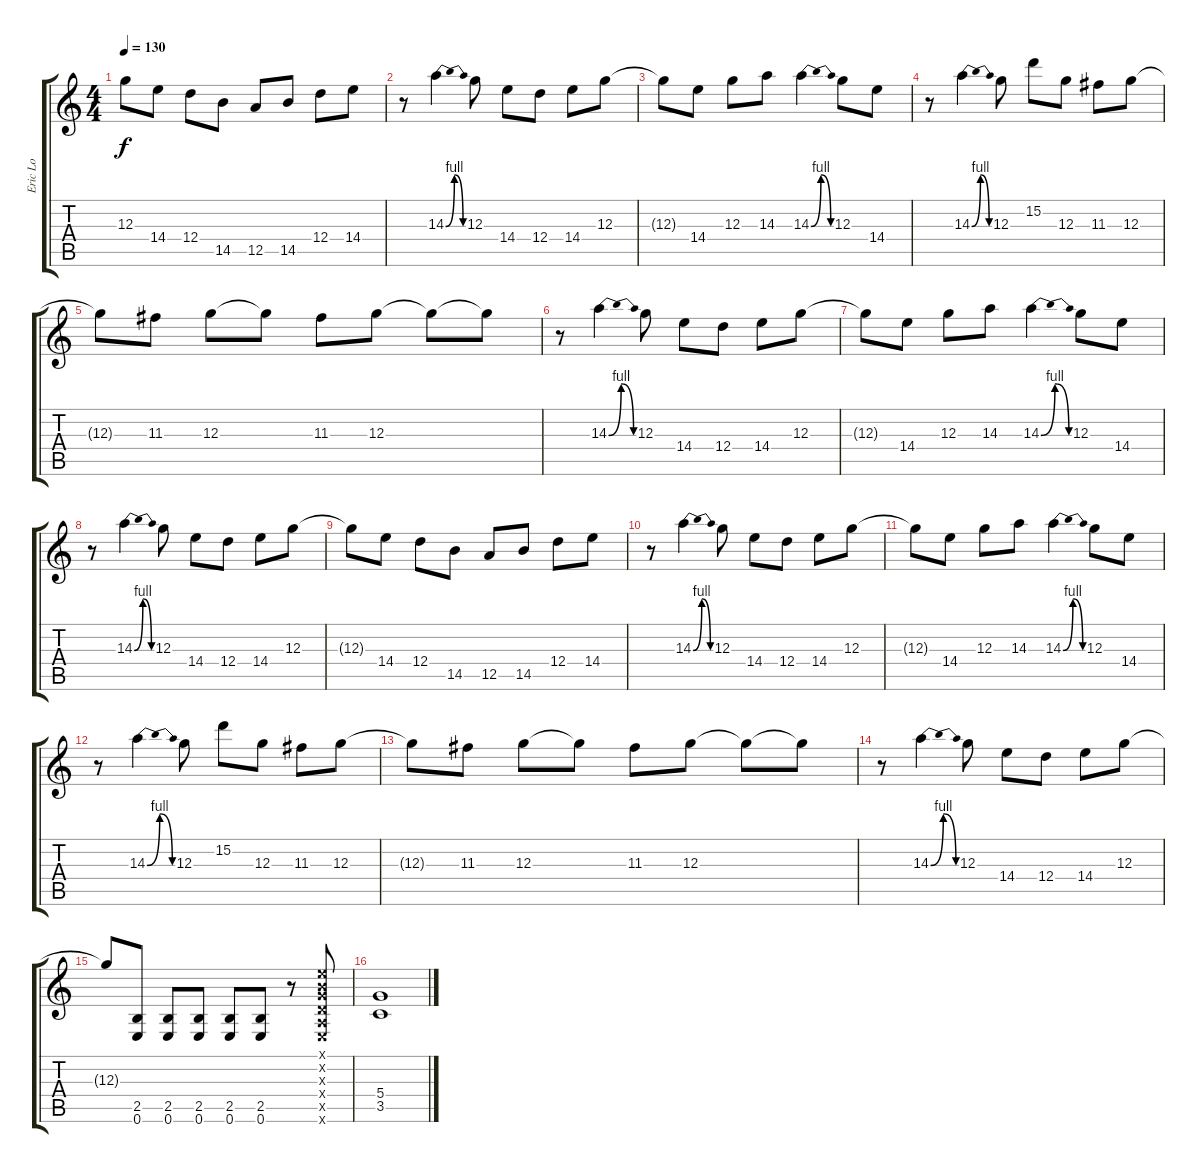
\track ("Eric Lo" "Eric Lo") {instrument distortionguitar}
\staff {score tabs}
\tuning (E4 B3 G3 D3 A2 E2) {hide}
\ts (4 4)
\tempo 130
\clef g2
\ks c
12.3{t}.8{dy f} 14.4.8 12.4.8 14.5.8 12.5.8 14.5.8 12.4.8 14.4.8 |
r.8 14.3{be (bendrelease 0 0 15 4 15 4 60 0)}.4 12.3.8 14.4.8 12.4.8 14.4.8 12.3.8 |
12.3{t}.8 14.4.8 12.3.8 14.3.8 14.3{be (bendrelease 0 0 15 4 15 4 60 0)}.4 12.3.8 14.4.8 |
r.8 14.3{be (bendrelease 0 0 15 4 15 4 60 0)}.4 12.3.8 15.2.8 12.3.8 11.3.8 12.3.8 |
12.3{t}.8 11.3.8 12.3.8 12.3{t}.8 11.3.8 12.3.8 12.3{t}.8 12.3{t}.8 |
r.8{volume 16 instrument overdrivenguitar} 14.3{be (bendrelease 0 0 15 4 15 4 60 0)}.4 12.3.8 14.4.8 12.4.8 14.4.8 12.3.8 |
12.3{t}.8 14.4.8 12.3.8 14.3.8 14.3{be (bendrelease 0 0 15 4 15 4 60 0)}.4 12.3.8 14.4.8 |
r.8 14.3{be (bendrelease 0 0 15 4 15 4 60 0)}.4 12.3.8 14.4.8 12.4.8 14.4.8 12.3.8 |
12.3{t}.8 14.4.8 12.4.8 14.5.8 12.5.8 14.5.8 12.4.8 14.4.8 |
r.8 14.3{be (bendrelease 0 0 15 4 15 4 60 0)}.4 12.3.8 14.4.8 12.4.8 14.4.8 12.3.8 |
12.3{t}.8 14.4.8 12.3.8 14.3.8 14.3{be (bendrelease 0 0 15 4 15 4 60 0)}.4 12.3.8 14.4.8 |
r.8 14.3{be (bendrelease 0 0 15 4 15 4 60 0)}.4 12.3.8 15.2.8 12.3.8 11.3.8 12.3.8 |
12.3{t}.8 11.3.8 12.3.8 12.3{t}.8 11.3.8 12.3.8 12.3{t}.8 12.3{t}.8 |
r.8 14.3{be (bendrelease 0 0 15 4 15 4 60 0)}.4 12.3.8 14.4.8 12.4.8 14.4.8 12.3.8 |
12.3{t}.8 (2.5 0.6).8 (2.5 0.6).8 (2.5 0.6).8 (2.5 0.6).8 (2.5 0.6).8 r.8 (0.1{x} 0.2{x} 0.3{x} 0.4{x} 0.5{x} 0.6{x}).8 |
(5.4 3.5).1
